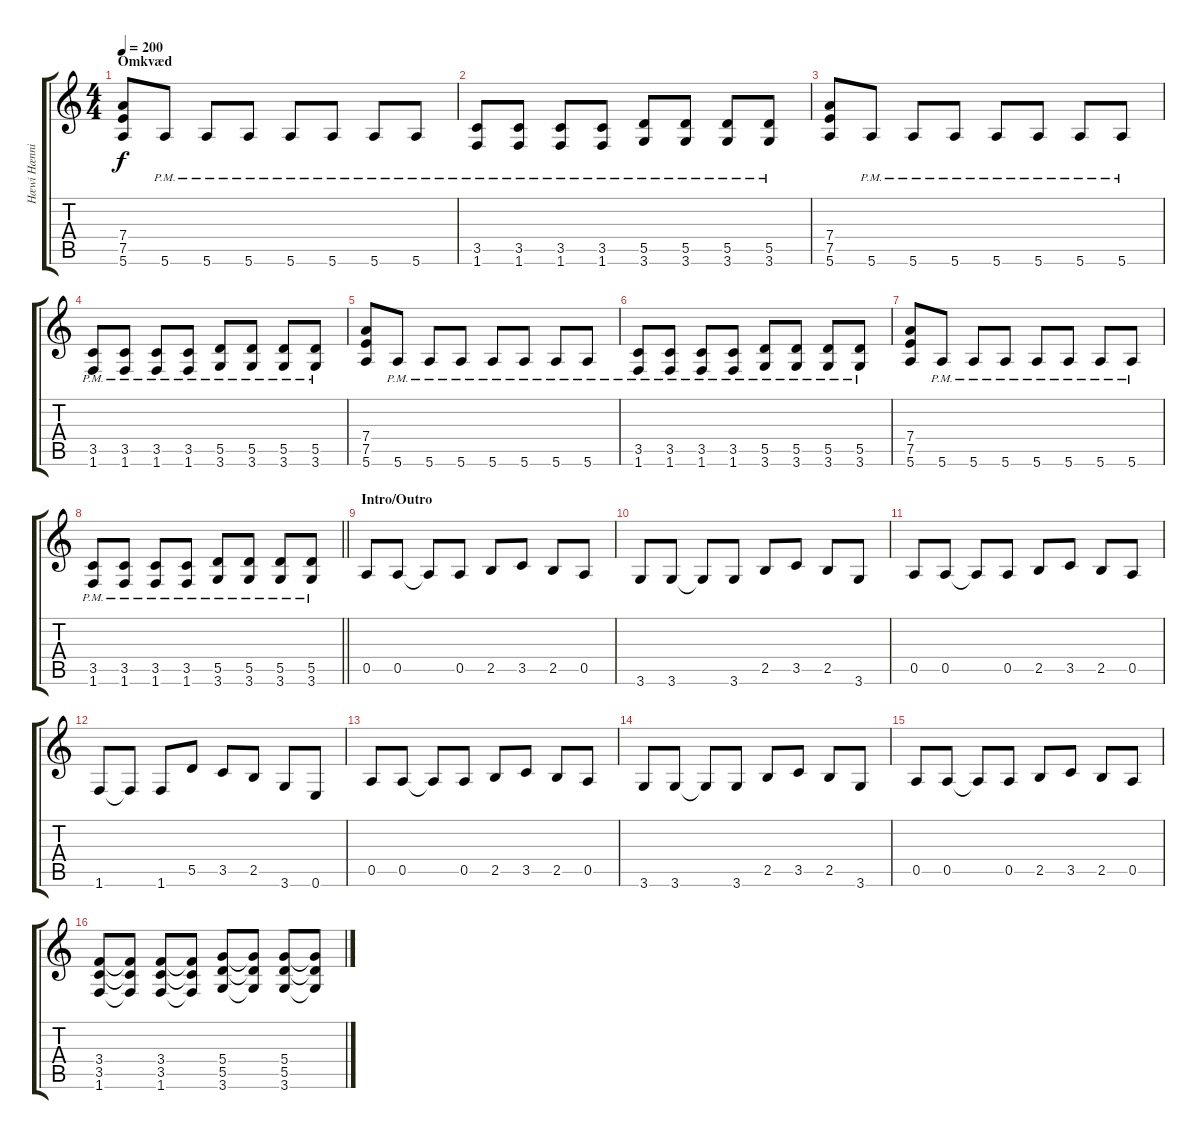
\track ("Hæwi Hænning" "Hæwi Hænni") {instrument distortionguitar}
\staff {score tabs}
\tuning (E4 B3 G3 D3 A2 E2) {hide}
\ts (4 4)
\section ("" "Omkvæd")
\tempo 200
\clef g2
\ks c
(7.4 7.5 5.6).8{dy f} 5.6{pm}.8 5.6{pm}.8 5.6{pm}.8 5.6{pm}.8 5.6{pm}.8 5.6{pm}.8 5.6{pm}.8 |
(3.5{pm} 1.6{pm}).8 (3.5{pm} 1.6{pm}).8 (3.5{pm} 1.6{pm}).8 (3.5{pm} 1.6{pm}).8 (5.5{pm} 3.6{pm}).8 (5.5{pm} 3.6{pm}).8 (5.5{pm} 3.6{pm}).8 (5.5{pm} 3.6{pm}).8 |
(7.4 7.5 5.6).8 5.6{pm}.8 5.6{pm}.8 5.6{pm}.8 5.6{pm}.8 5.6{pm}.8 5.6{pm}.8 5.6{pm}.8 |
(3.5{pm} 1.6{pm}).8 (3.5{pm} 1.6{pm}).8 (3.5{pm} 1.6{pm}).8 (3.5{pm} 1.6{pm}).8 (5.5{pm} 3.6{pm}).8 (5.5{pm} 3.6{pm}).8 (5.5{pm} 3.6{pm}).8 (5.5{pm} 3.6{pm}).8 |
(7.4 7.5 5.6).8 5.6{pm}.8 5.6{pm}.8 5.6{pm}.8 5.6{pm}.8 5.6{pm}.8 5.6{pm}.8 5.6{pm}.8 |
(3.5{pm} 1.6{pm}).8 (3.5{pm} 1.6{pm}).8 (3.5{pm} 1.6{pm}).8 (3.5{pm} 1.6{pm}).8 (5.5{pm} 3.6{pm}).8 (5.5{pm} 3.6{pm}).8 (5.5{pm} 3.6{pm}).8 (5.5{pm} 3.6{pm}).8 |
(7.4 7.5 5.6).8 5.6{pm}.8 5.6{pm}.8 5.6{pm}.8 5.6{pm}.8 5.6{pm}.8 5.6{pm}.8 5.6{pm}.8 |
\barLineRight lightlight
(3.5{pm} 1.6{pm}).8 (3.5{pm} 1.6{pm}).8 (3.5{pm} 1.6{pm}).8 (3.5{pm} 1.6{pm}).8 (5.5{pm} 3.6{pm}).8 (5.5{pm} 3.6{pm}).8 (5.5{pm} 3.6{pm}).8 (5.5{pm} 3.6{pm}).8 |
\section ("" "Intro/Outro")
0.5.8 0.5.8 0.5{t}.8 0.5.8 2.5.8 3.5.8 2.5.8 0.5.8 |
3.6.8 3.6.8 3.6{t}.8 3.6.8 2.5.8 3.5.8 2.5.8 3.6.8 |
0.5.8 0.5.8 0.5{t}.8 0.5.8 2.5.8 3.5.8 2.5.8 0.5.8 |
1.6.8 1.6{t}.8 1.6.8 5.5.8 3.5.8 2.5.8 3.6.8 0.6.8 |
0.5.8 0.5.8 0.5{t}.8 0.5.8 2.5.8 3.5.8 2.5.8 0.5.8 |
3.6.8 3.6.8 3.6{t}.8 3.6.8 2.5.8 3.5.8 2.5.8 3.6.8 |
0.5.8 0.5.8 0.5{t}.8 0.5.8 2.5.8 3.5.8 2.5.8 0.5.8 |
(3.4 3.5 1.6).8 (3.4{t} 3.5{t} 1.6{t}).8 (3.4 3.5 1.6).8 (3.4{t} 3.5{t} 1.6{t}).8 (5.4 5.5 3.6).8 (5.4{t} 5.5{t} 3.6{t}).8 (5.4 5.5 3.6).8 (5.4{t} 5.5{t} 3.6{t}).8
